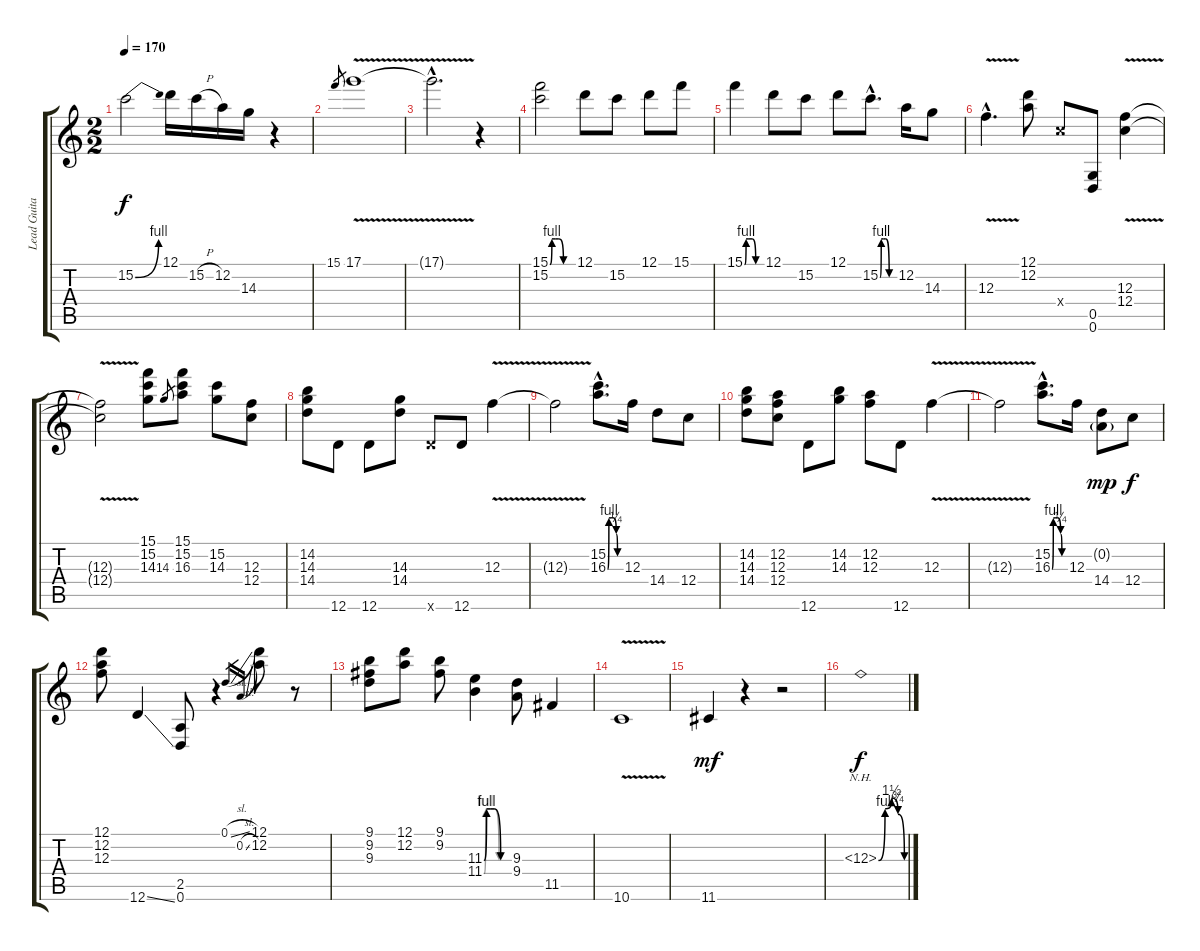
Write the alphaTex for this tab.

\track ("Lead Guitar" "Lead Guita") {instrument distortionguitar}
\staff {score tabs}
\tuning (D4 A3 F3 C3 G2 D2) {hide}
\ts (2 2)
\tempo 170
\clef g2
\ks c
15.2{be (bend 0 0 60 4)}.2{dy f} 12.1.16 15.2{h}.16 12.2.16 14.3.16 r.4 |
15.1.8{gr} 17.1{v}.1 |
17.1{v hac t}.2{d} r.4 |
(15.1{be (custom 0 0 5 4 15 4 23 4 35 0 45 0 60 0)} 15.2).2 12.1.8 15.2.8 12.1.8 15.1.8 |
15.1{be (custom 0 0 5 4 15 4 26 4 39 0 45 0 60 0)}.4 12.1.8 15.2.8 12.1.8 15.2{be (custom 0 0 5 4 15 4 24 4 38 0 45 0 60 0) hac}.8{d} 12.2.16 14.3.8 |
12.3{v hac}.4{d} (12.1 12.2).8 12.4{x}.8 (0.5 0.6).8 (12.3{v} 12.4{v}).4 |
(12.3{t} 12.4{t}).2 (15.1 15.2 14.3).8 14.3.8{gr} (15.1 15.2 16.3).8 (15.2 14.3).8 (12.3 12.4).8 |
(14.2 14.3 14.4).8 12.6.8 12.6.8 (14.3 14.4).8 12.6{x}.8 12.6.8 12.3{v}.4 |
12.3{v t}.2 (15.2{hac} 16.3{be (custom 0 0 5 4 15 4 24 4 39 1 45 0 60 0) hac}).8{d} 12.3.16 14.4.8 12.4.8 |
(14.2 14.3 14.4).8 (12.2 12.3 12.4).8 12.6.8 (14.2 14.3).8 (12.2 12.3).8 12.6.8 12.3{v}.4 |
12.3{v t}.2 (15.2{hac} 16.3{be (custom 0 0 5 4 15 4 24 4 39 1 45 0 60 0) hac}).8{d} 12.3.16 (0.2{g} 14.4).8{dy mp} 12.4.8{dy f} |
(12.1 12.2 12.3).8 12.6{ss}.4 (2.5 0.6).8 r.4 0.1{sl}.16{gr} 0.2{sl}.16{gr} (12.1 12.2).8 r.8 |
(9.1 9.2 9.3).8 (12.1 12.2).8 (9.1 9.2).8 (11.3{be (custom 0 0 6 4 15 4 24 4 40 0 45 0 60 0)} 11.4{be (custom 0 0 4 4 15 4 25 4 36 0 45 0 60 0)}).4 (9.3 9.4).8 11.5.4 |
10.6{v}.1 |
11.6.4{dy mf} r.4 r.2 |
26.3{be (custom 0 0 15 4 30 6 45 3 60 0) nh}.1{dy f}
